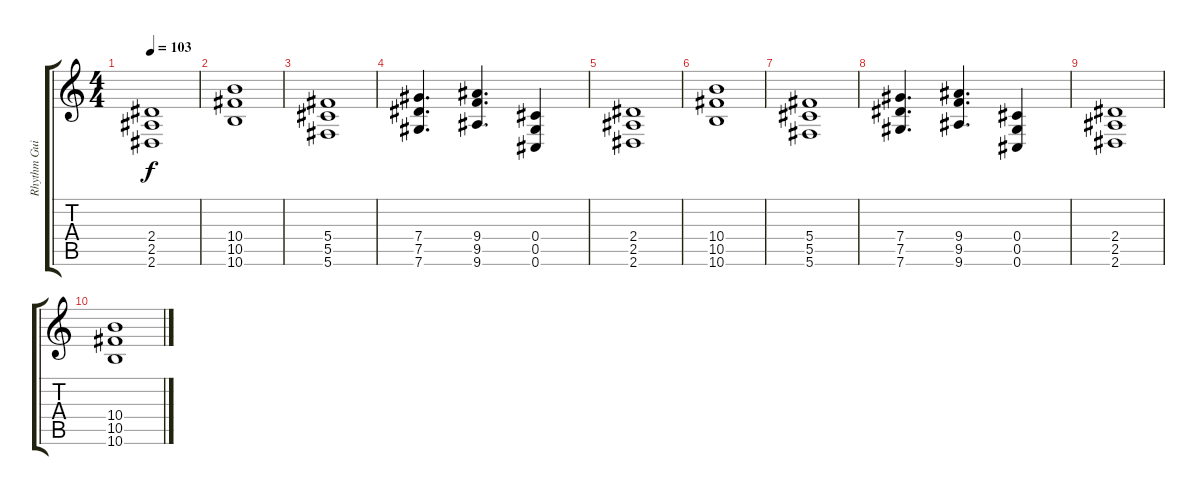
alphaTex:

\track ("Rhythm Guitar - Mike Shinoda" "Rhythm Gui") {instrument distortionguitar}
\staff {score tabs}
\tuning (Eb4 Bb3 Gb3 Db3 Ab2 Db2) {hide}
\ts (4 4)
\tempo 103
\clef g2
\ks c
(2.4 2.5 2.6).1{dy f} |
(10.4 10.5 10.6).1 |
(5.4 5.5 5.6).1 |
(7.4 7.5 7.6).4{d} (9.4 9.5 9.6).4{d} (0.4 0.5 0.6).4 |
(2.4 2.5 2.6).1 |
(10.4 10.5 10.6).1 |
(5.4 5.5 5.6).1 |
(7.4 7.5 7.6).4{d} (9.4 9.5 9.6).4{d} (0.4 0.5 0.6).4 |
(2.4 2.5 2.6).1 |
(10.4 10.5 10.6).1
